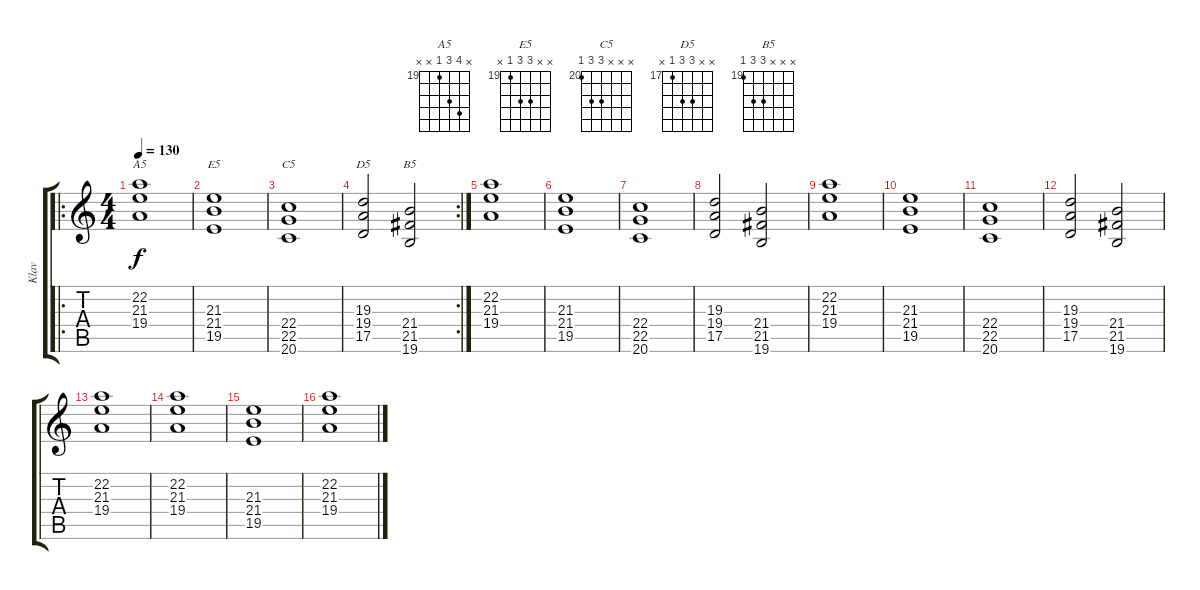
\track ("Klav" "Klav") {instrument churchorgan}
\staff {score tabs}
\tuning (E4 B3 G3 D3 A2 E2) {hide}
\chord ("A5" x 22 21 19 x x) {firstfret 19}
\chord ("E5" x x 21 21 19 x) {firstfret 19}
\chord ("C5" x x x 22 22 20) {firstfret 20}
\chord ("D5" x x 19 19 17 x) {firstfret 17}
\chord ("B5" x x x 21 21 19) {firstfret 19}
\ro
\ts (4 4)
\tempo 130
\clef g2
\ks c
(22.2 21.3 19.4).1{ch "A5" dy f instrument churchorgan} |
(21.3 21.4 19.5).1{ch "E5"} |
(22.4 22.5 20.6).1{ch "C5"} |
\rc 2
(19.3 19.4 17.5).2{ch "D5"} (21.4 21.5 19.6).2{ch "B5"} |
(22.2 21.3 19.4).1 |
(21.3 21.4 19.5).1 |
(22.4 22.5 20.6).1 |
(19.3 19.4 17.5).2 (21.4 21.5 19.6).2 |
(22.2 21.3 19.4).1 |
(21.3 21.4 19.5).1 |
(22.4 22.5 20.6).1 |
(19.3 19.4 17.5).2 (21.4 21.5 19.6).2 |
(22.2 21.3 19.4).1 |
(22.2 21.3 19.4).1 |
(21.3 21.4 19.5).1 |
(22.2 21.3 19.4).1
